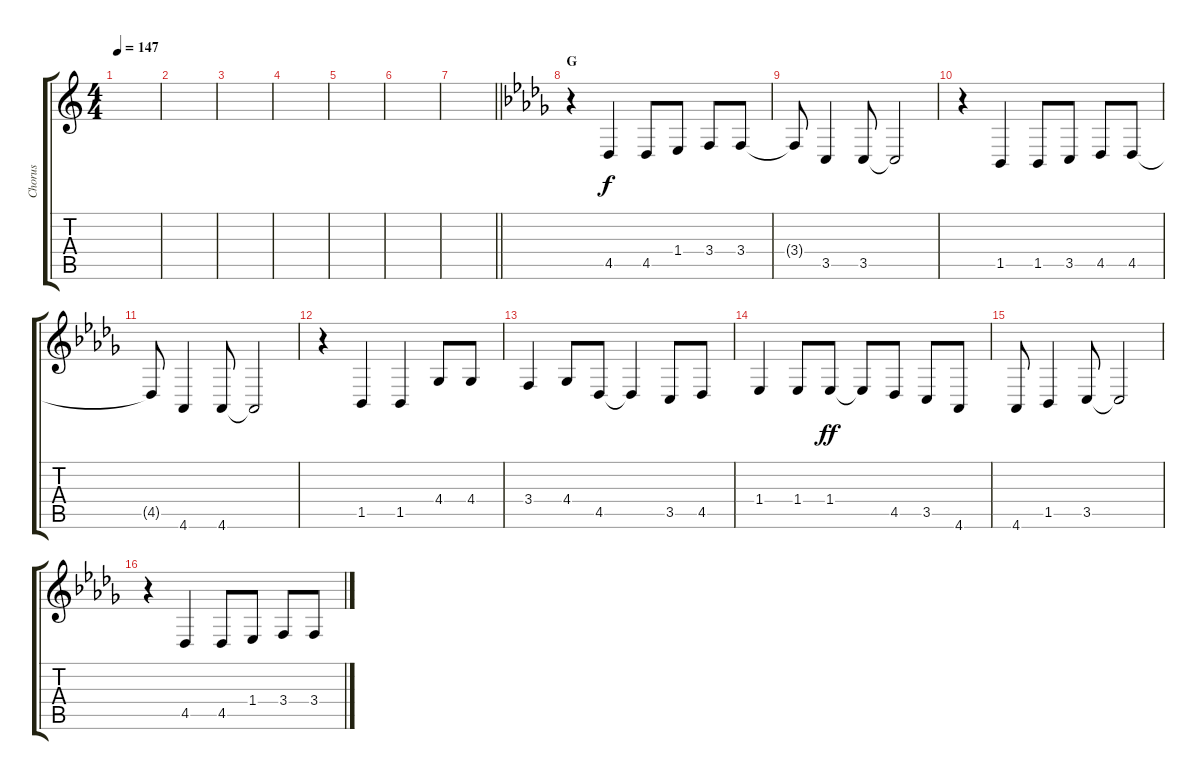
\track ("Chorus" "Chorus") {instrument altosax}
\staff {score tabs}
\tuning (E4 B3 G3 D3 A2 E2) {hide}
\ts (4 4)
\tempo 147
\clef g2
\ks c
|
|
|
|
|
|
\barLineRight lightlight
|
\section ("" "G")
\ks db
r.4 4.5.4 4.5.8 1.4.8 3.4.8 3.4.8 |
3.4{t}.8 3.5.4 3.5.8 3.5{t}.2 |
r.4 1.5.4 1.5.8 3.5.8 4.5.8 4.5.8 |
4.5{t}.8 4.6.4 4.6.8 4.6{t}.2 |
r.4 1.5.4 1.5.4 4.4.8 4.4.8 |
3.4.4 4.4.8 4.5.8 4.5{t}.4 3.5.8 4.5.8 |
1.4.4 1.4.8{dy f} 1.4.8{dy ff} 1.4{t}.8 4.5.8 3.5.8 4.6.8 |
4.6.8 1.5.4 3.5.8 3.5{t}.2 |
r.4 4.5.4 4.5.8 1.4.8 3.4.8 3.4.8
